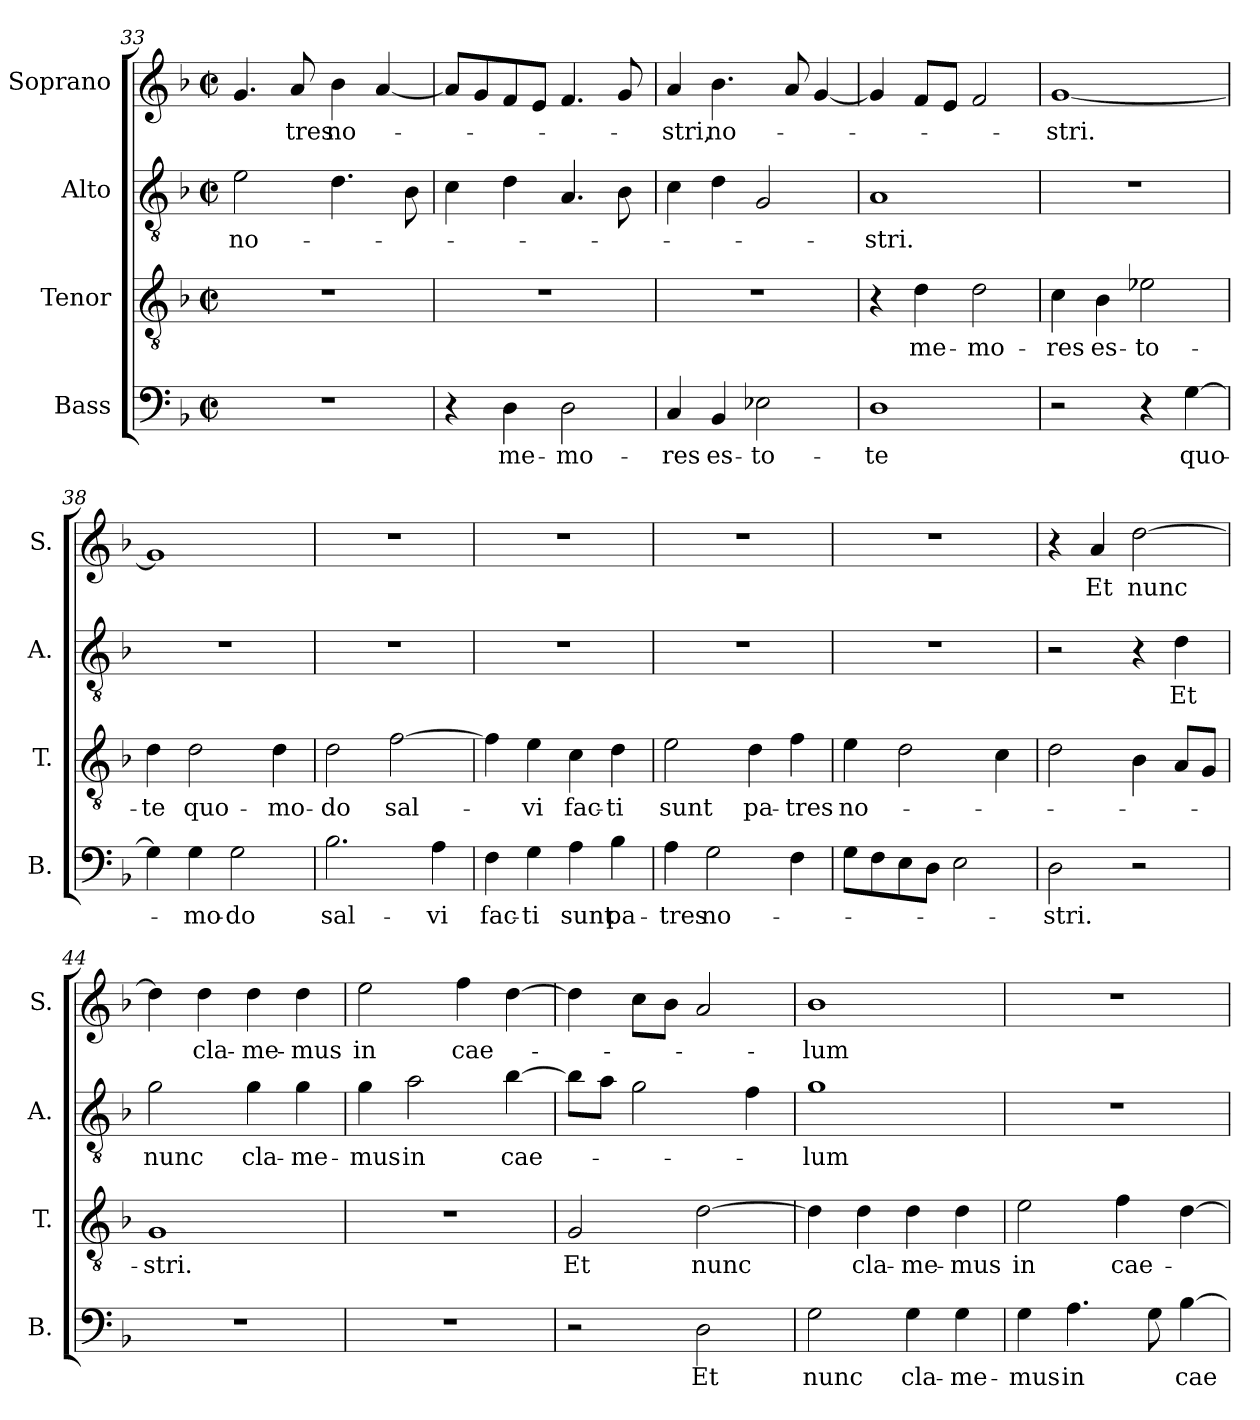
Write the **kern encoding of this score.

**kern	**text	**kern	**text	**kern	**text	**kern	**text
*part4	*part4	*part3	*part3	*part2	*part2	*part1	*part1
*staff4	*staff4	*staff3	*staff3	*staff2	*staff2	*staff1	*staff1
*I"Bass	*	*I"Tenor	*	*I"Alto	*	*I"Soprano	*
*I'B.	*	*I'T.	*	*I'A.	*	*I'S.	*
*clefF4	*	*clefGv2	*	*clefGv2	*	*clefG2	*
*k[b-]	*	*k[b-]	*	*k[b-]	*	*k[b-]	*
*M2/2	*	*M2/2	*	*M2/2	*	*M2/2	*
*met(c|)	*	*met(c|)	*	*met(c|)	*	*met(c|)	*
=33	=33	=33	=33	=33	=33	=33	=33
!	!	!	!	!	!LO:LY:b	!	!
1r	.	1r	.	2e\	no-	4.g/	.
!	!	!	!	!	!	!	!LO:LY:b
.	.	.	.	.	.	8a/	-tres
!	!	!	!	!	!	!	!LO:LY:b
.	.	.	.	4.d\	.	4b-\	no-
.	.	.	.	.	.	[4a/	.
.	.	.	.	8B-\	.	.	.
=34	=34	=34	=34	=34	=34	=34	=34
4r	.	1r	.	4c\	.	8a/L]	.
.	.	.	.	.	.	8g/	.
!	!LO:LY:b	!	!	!	!	!	!
4D\	me-	.	.	4d\	.	8f/	.
.	.	.	.	.	.	8e/J	.
!	!LO:LY:b	!	!	!	!	!	!
2D\	-mo-	.	.	4.A/	.	4.f/	.
.	.	.	.	8B-\	.	8g/	.
=35	=35	=35	=35	=35	=35	=35	=35
!	!LO:LY:b	!	!	!	!	!	!LO:LY:b
4C/	-res	1r	.	4c\	.	4a/	-stri,
!	!LO:LY:b	!	!	!	!	!	!LO:LY:b
4BB-/	es-	.	.	4d\	.	4.b-\	no-
!	!LO:LY:b	!	!	!	!	!	!
2E-X\	-to-	.	.	2G/	.	.	.
.	.	.	.	.	.	8a/	.
.	.	.	.	.	.	[4g/	.
=36	=36	=36	=36	=36	=36	=36	=36
!	!LO:LY:b	!	!	!	!LO:LY:b	!	!
1D	-te	4r	.	1A	-stri.	4g/]	.
!	!	!	!LO:LY:b	!	!	!	!
.	.	4d\	me-	.	.	8f/L	.
.	.	.	.	.	.	8e/J	.
!	!	!	!LO:LY:b	!	!	!	!
.	.	2d\	-mo-	.	.	2f/	.
=37	=37	=37	=37	=37	=37	=37	=37
!	!	!	!LO:LY:b	!	!	!	!LO:LY:b
2r	.	4c\	-res	1r	.	[1g	stri.
!	!	!	!LO:LY:b	!	!	!	!
.	.	4B-\	es-	.	.	.	.
!	!	!	!LO:LY:b	!	!	!	!
4r	.	2e-X\	-to-	.	.	.	.
!	!LO:LY:b	!	!	!	!	!	!
[4G\	quo-	.	.	.	.	.	.
=38	=38	=38	=38	=38	=38	=38	=38
!	!	!	!LO:LY:b	!	!	!	!
4G\]	.	4d\	-te	1r	.	1g]	.
!	!LO:LY:b	!	!LO:LY:b	!	!	!	!
4G\	-mo-	2d\	quo-	.	.	.	.
!	!LO:LY:b	!	!	!	!	!	!
2G\	-do	.	.	.	.	.	.
!	!	!	!LO:LY:b	!	!	!	!
.	.	4d\	-mo-	.	.	.	.
=39	=39	=39	=39	=39	=39	=39	=39
!	!LO:LY:b	!	!LO:LY:b	!	!	!	!
2.B-\	sal-	2d\	-do	1r	.	1r	.
!	!	!	!LO:LY:b	!	!	!	!
.	.	[2f\	sal-	.	.	.	.
!	!LO:LY:b	!	!	!	!	!	!
4A\	-vi	.	.	.	.	.	.
=40	=40	=40	=40	=40	=40	=40	=40
!	!LO:LY:b	!	!	!	!	!	!
4F\	fac-	4f\]	.	1r	.	1r	.
!	!LO:LY:b	!	!LO:LY:b	!	!	!	!
4G\	-ti	4e\	vi	.	.	.	.
!	!LO:LY:b	!	!LO:LY:b	!	!	!	!
4A\	sunt	4c\	fac-	.	.	.	.
!	!LO:LY:b	!	!LO:LY:b	!	!	!	!
4B-\	pa-	4d\	-ti	.	.	.	.
=41	=41	=41	=41	=41	=41	=41	=41
!	!LO:LY:b	!	!LO:LY:b	!	!	!	!
4A\	-tres	2e\	sunt	1r	.	1r	.
!	!LO:LY:b	!	!	!	!	!	!
2G\	no-	.	.	.	.	.	.
!	!	!	!LO:LY:b	!	!	!	!
.	.	4d\	pa-	.	.	.	.
!	!	!	!LO:LY:b	!	!	!	!
4F\	.	4f\	-tres	.	.	.	.
=42	=42	=42	=42	=42	=42	=42	=42
!	!	!	!LO:LY:b	!	!	!	!
8G\L	.	4e\	no-	1r	.	1r	.
8F\	.	.	.	.	.	.	.
8E\	.	2d\	.	.	.	.	.
8D\J	.	.	.	.	.	.	.
2E\	.	.	.	.	.	.	.
.	.	4c\	.	.	.	.	.
=43	=43	=43	=43	=43	=43	=43	=43
!	!LO:LY:b	!	!	!	!	!	!
2D\	-stri.	2d\	.	2r	.	4r	.
!	!	!	!	!	!	!	!LO:LY:b
.	.	.	.	.	.	4a/	Et
!	!	!	!	!	!	!	!LO:LY:b
2r	.	4B-\	.	4r	.	[2dd\	nunc
!	!	!	!	!	!LO:LY:b	!	!
.	.	8A/L	.	4d\	Et	.	.
.	.	8G/J	.	.	.	.	.
=44	=44	=44	=44	=44	=44	=44	=44
!	!	!	!LO:LY:b	!	!LO:LY:b	!	!
1r	.	1G	-stri.	2g\	nunc	4dd\]	.
!	!	!	!	!	!	!	!LO:LY:b
.	.	.	.	.	.	4dd\	cla-
!	!	!	!	!	!LO:LY:b	!	!LO:LY:b
.	.	.	.	4g\	cla-	4dd\	-me-
!	!	!	!	!	!LO:LY:b	!	!LO:LY:b
.	.	.	.	4g\	-me-	4dd\	-mus
=45	=45	=45	=45	=45	=45	=45	=45
!	!	!	!	!	!LO:LY:b	!	!LO:LY:b
1r	.	1r	.	4g\	-mus	2ee\	in
!	!	!	!	!	!LO:LY:b	!	!
.	.	.	.	2a\	in	.	.
!	!	!	!	!	!	!	!LO:LY:b
.	.	.	.	.	.	4ff\	cae-
!	!	!	!	!	!LO:LY:b	!	!
.	.	.	.	[4b-\	cae-	[4dd\	.
=46	=46	=46	=46	=46	=46	=46	=46
!	!	!	!LO:LY:b	!	!	!	!
2r	.	2G/	Et	8b-\L]	.	4dd\]	.
.	.	.	.	8a\J	.	.	.
.	.	.	.	2g\	.	8cc\L	.
.	.	.	.	.	.	8b-\J	.
!	!LO:LY:b	!	!LO:LY:b	!	!	!	!
2D\	Et	[2d\	nunc	.	.	2a/	.
.	.	.	.	4f\	.	.	.
=47	=47	=47	=47	=47	=47	=47	=47
!	!LO:LY:b	!	!	!	!LO:LY:b	!	!LO:LY:b
2G\	nunc	4d\]	.	1g	-lum	1b-	-lum
!	!	!	!LO:LY:b	!	!	!	!
.	.	4d\	cla-	.	.	.	.
!	!LO:LY:b	!	!LO:LY:b	!	!	!	!
4G\	cla-	4d\	-me-	.	.	.	.
!	!LO:LY:b	!	!LO:LY:b	!	!	!	!
4G\	-me-	4d\	-mus	.	.	.	.
=48	=48	=48	=48	=48	=48	=48	=48
!	!LO:LY:b	!	!LO:LY:b	!	!	!	!
4G\	-mus	2e\	in	1r	.	1r	.
!	!LO:LY:b	!	!	!	!	!	!
4.A\	in	.	.	.	.	.	.
!	!	!	!LO:LY:b	!	!	!	!
.	.	4f\	cae-	.	.	.	.
8G\	.	.	.	.	.	.	.
!	!LO:LY:b	!	!	!	!	!	!
[4B-\	cae-	[4d\	.	.	.	.	.
=	=	=	=	=	=	=	=
*-	*-	*-	*-	*-	*-	*-	*-
